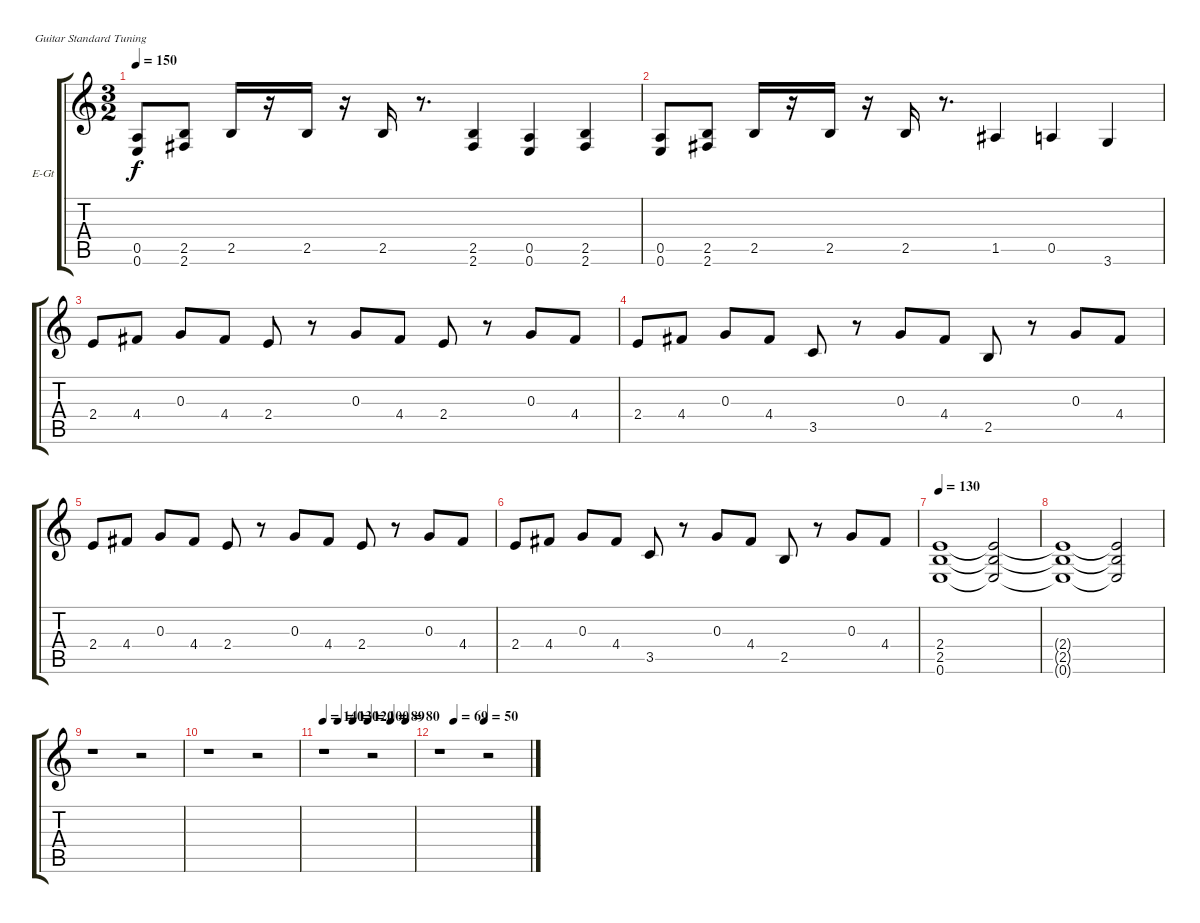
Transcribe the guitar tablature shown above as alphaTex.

\bracketExtendMode groupsimilarinstruments
\firstSystemTrackNameOrientation horizontal
\otherSystemsTrackNameOrientation horizontal
\track ("Гитара 2" "E-Gt") {instrument overdrivenguitar}
\staff {score tabs}
\tuning (E4 B3 G3 D3 A2 E2)
\ts (3 2)
\tempo 150
\clef g2
\ks c
(0.5 0.6).8{dy f} (2.5 2.6).8 2.5.16 r.16 2.5.16 r.16 2.5.16 r.8{d} (2.5 2.6).4 (0.5 0.6).4 (2.5 2.6).4 |
(0.5 0.6).8 (2.5 2.6).8 2.5.16 r.16 2.5.16 r.16 2.5.16 r.8{d} 1.5.4 0.5.4 3.6.4 |
2.4.8 4.4.8 0.3.8 4.4.8 2.4.8 r.8 0.3.8 4.4.8 2.4.8 r.8 0.3.8 4.4.8 |
2.4.8 4.4.8 0.3.8 4.4.8 3.5.8 r.8 0.3.8 4.4.8 2.5.8 r.8 0.3.8 4.4.8 |
2.4.8 4.4.8 0.3.8 4.4.8 2.4.8 r.8 0.3.8 4.4.8 2.4.8 r.8 0.3.8 4.4.8 |
2.4.8 4.4.8 0.3.8 4.4.8 3.5.8 r.8 0.3.8 4.4.8 2.5.8 r.8 0.3.8 4.4.8 |
\tempo 130
(2.4 2.5 0.6).1 (2.4{t} 2.5{t} 0.6{t}).2 |
(2.4{t} 2.5{t} 0.6{t}).1 (2.4{t} 2.5{t} 0.6{t}).2 |
r.1 r.2 |
r.1 r.2 |
\tempo 140
\tempo (130 0.166667)
\tempo (120 0.333333)
\tempo (100 0.5)
\tempo (89 0.75)
\tempo (80 0.916667)
r.1 r.2 |
\tempo (69 0.166667)
\tempo (50 0.5)
r.1 r.2
